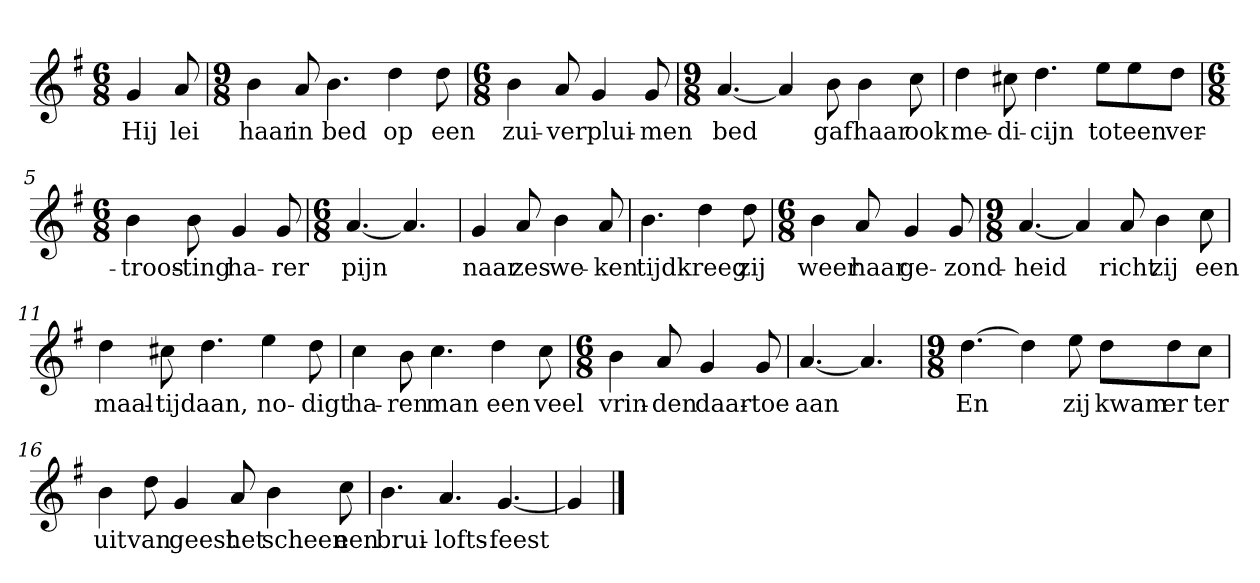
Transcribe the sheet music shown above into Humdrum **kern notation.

**kern	**text
*part1	*part1
*staff1	*staff1
*clefG2	*
*k[f#]	*
*G:	*
*M6/8	*
*MM120	*
=	=
4g	Hij
8a	lei
=1	=1
*M9/8	*
4b	haar
8a	in
4.b	bed
4dd	op
8dd	een
=2	=2
*M6/8	*
4b	zui-
8a	-ver
4g	plui-
8g	-men
=3	=3
*M9/8	*
[4.a	bed
4a]	.
8b	gaf
4b	haar
8cc	ook
=4	=4
4dd	me-
8cc#X	-di-
4.dd	-cijn
8ee\L	tot
8ee\	een
8dd\J	ver-
=5	=5
*M6/8	*
4b	-troos-
8b	-ting
4g	ha-
8g	-rer
=6	=6
*M6/8	*
[4.a	pijn
4.a]	.
=7	=7
4g	naar
8a	zes
4b	we-
8a	-ken
=8	=8
4.b	tijd
4dd	kreeg
8dd	zij
=9	=9
*M6/8	*
4b	weer
8a	haar
4g	ge-
8g	-zond-
=10	=10
*M9/8	*
[4.a	-heid
4a]	.
8a	richt
4b	zij
8cc	een
=11	=11
4dd	maal-
8cc#X	-tijd
4.dd	aan,
4ee	no-
8dd	-digt
=12	=12
4cc	ha-
8b	-ren
4.cc	man
4dd	een
8cc	veel
=13	=13
*M6/8	*
4b	vrin-
8a	-den
4g	daar-
8g	-toe
=14	=14
[4.a	aan
4.a]	.
=15	=15
*M9/8	*
[4.dd	En
4dd]	.
8ee	zij
8dd\L	kwam
8dd\	er
8cc\J	ter
=16	=16
4b	uit
8dd	van
4g	geest
8a	het
4b	scheen
8cc	een
=17	=17
4.b	brui-
4.a	-lofts-
[4.g	-feest
=18	=18
4g]	.
==	==
*-	*-
